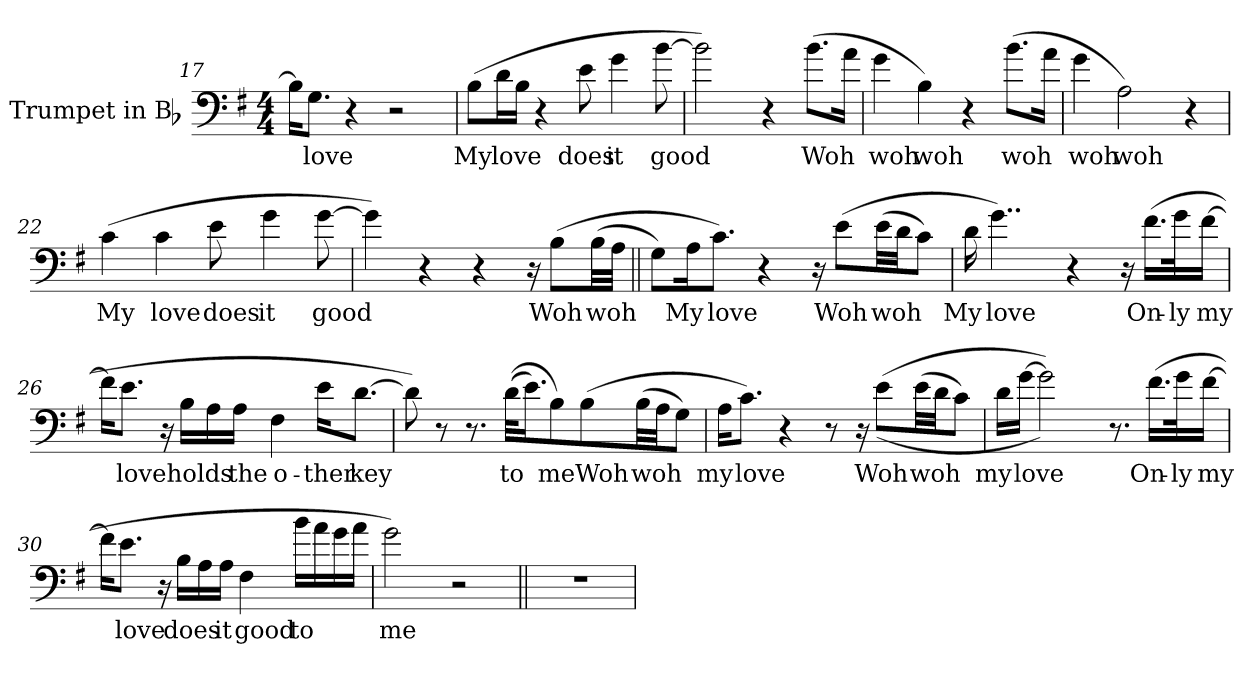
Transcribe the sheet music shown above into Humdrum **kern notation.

**kern	**text
*part1	*part1
*staff1	*staff1
*I"Trumpet in Bb	*
*I'Tpt.	*
*clefF4	*
*ITrd1c2	*
*k[b-]	*
*F:	*
*M4/4	*
=17	=17
16Ai\KL]	.
!	!LO:LY:b:color=#000000
8.Fi\J	love
4r	.
2r	.
!!LO:LB:g=z
=18	=18
!	!LO:LY:b:color=#000000
(8Ai\L	My
!	!LO:LY:b:color=#000000
16ci\L	love
16Ai\JJ	.
4r	.
!	!LO:LY:b:color=#000000
8di\	does
!	!LO:LY:b:color=#000000
4fi\	it
!	!LO:LY:b:color=#000000
[8ai\	good
=19	=19
2ai\])	.
4r	.
!	!LO:LY:b:color=#000000
(8.ai\L	Woh
16gi\Jk	.
=20	=20
!	!LO:LY:b:color=#000000
4fi\	woh
!	!LO:LY:b:color=#000000
4Ai\)	woh
4r	.
!	!LO:LY:b:color=#000000
(8.ai\L	woh
16gi\Jk	.
=21	=21
!	!LO:LY:b:color=#000000
4fi\	woh
!	!LO:LY:b:color=#000000
2Gi\)	woh
4r	.
=22	=22
!	!LO:LY:b:color=#000000
(4B-i\	My
!	!LO:LY:b:color=#000000
4B-i\	love
!	!LO:LY:b:color=#000000
8di\	does
!	!LO:LY:b:color=#000000
4fi\	it
!	!LO:LY:b:color=#000000
[8fi\	good
!!LO:LB:g=z
=23	=23
4fi\])	.
4r	.
4r	.
16r	.
!	!LO:LY:b:color=#000000
(8Ai\L	Woh
!	!LO:LY:b:color=#000000
(32Ai\LL	woh
32Gi\JJJ	.
=24||	=24||
8Fi\L)	.
!	!LO:LY:b:color=#000000
16Gi\k	My
!	!LO:LY:b:color=#000000
8.B-i\J)	love
4r	.
16r	.
!	!LO:LY:b:color=#000000
(8di\L	Woh
!	!LO:LY:b:color=#000000
(32di\LL	woh
32ci\JJ	.
8B-i\J)	.
=25	=25
!	!LO:LY:b:color=#000000
16ci\	My
!	!LO:LY:b:color=#000000
4..fi\)	love
4r	.
16r	.
!	!LO:LY:b:color=#000000
(16.ei\LL	On-
!	!LO:LY:b:color=#000000
32fi\k	-ly
!	!LO:LY:b:color=#000000
[16ei\JJ	my
!!LO:LB:g=z
=26	=26
16ei\KL]	.
!	!LO:LY:b:color=#000000
8.di\J	love
16r	.
!	!LO:LY:b:color=#000000
16Ai\LL	holds
16Gi\	.
!	!LO:LY:b:color=#000000
16Gi\JJ	the
!	!LO:LY:b:color=#000000
4Ei\	o-
!	!LO:LY:b:color=#000000
16di\KL	-ther
!	!LO:LY:b:color=#000000
[8.ci\J	key
=27	=27
8ci\])	.
8r	.
8.r	.
!	!LO:LY:b:color=#000000
((32ci\KLL	to
16.di\J)	.
!	!LO:LY:b:color=#000000
8Ai\)	me
!	!LO:LY:b:color=#000000
(8Ai\	Woh
!	!LO:LY:b:color=#000000
(32Ai\LL	woh
32Gi\JJ	.
8Fi\J)	.
=28	=28
!	!LO:LY:b:color=#000000
16Gi\KL	my
!	!LO:LY:b:color=#000000
8.B-i\J)	love
4r	.
8r	.
16r	.
!	!LO:LY:b:color=#000000
((8di\L	Woh
!	!LO:LY:b:color=#000000
(32di\LL	woh
32ci\JJ	.
8B-i\J)	.
!!LO:LB:g=z
=29	=29
!	!LO:LY:b:color=#000000
16ci\LL	my
!	!LO:LY:b:color=#000000
[16fi\JJ	love
2fi\]))	.
8.r	.
!	!LO:LY:b:color=#000000
(16.ei\LL	On-
!	!LO:LY:b:color=#000000
32fi\k	-ly
!	!LO:LY:b:color=#000000
[16ei\JJ	my
=30	=30
16ei\KL]	.
!	!LO:LY:b:color=#000000
8.di\J	love
16r	.
!	!LO:LY:b:color=#000000
16Ai\LL	does
16Gi\	.
!	!LO:LY:b:color=#000000
16Gi\JJ	it
!	!LO:LY:b:color=#000000
4Ei\	good
!	!LO:LY:b:color=#000000
16ai\LL	to
16gi\	.
16fi\	.
16gi\JJ	.
=31	=31
!	!LO:LY:b:color=#000000
2fi\)	me
2r	.
=32||	=32||
1r	.
=	=
*-	*-
